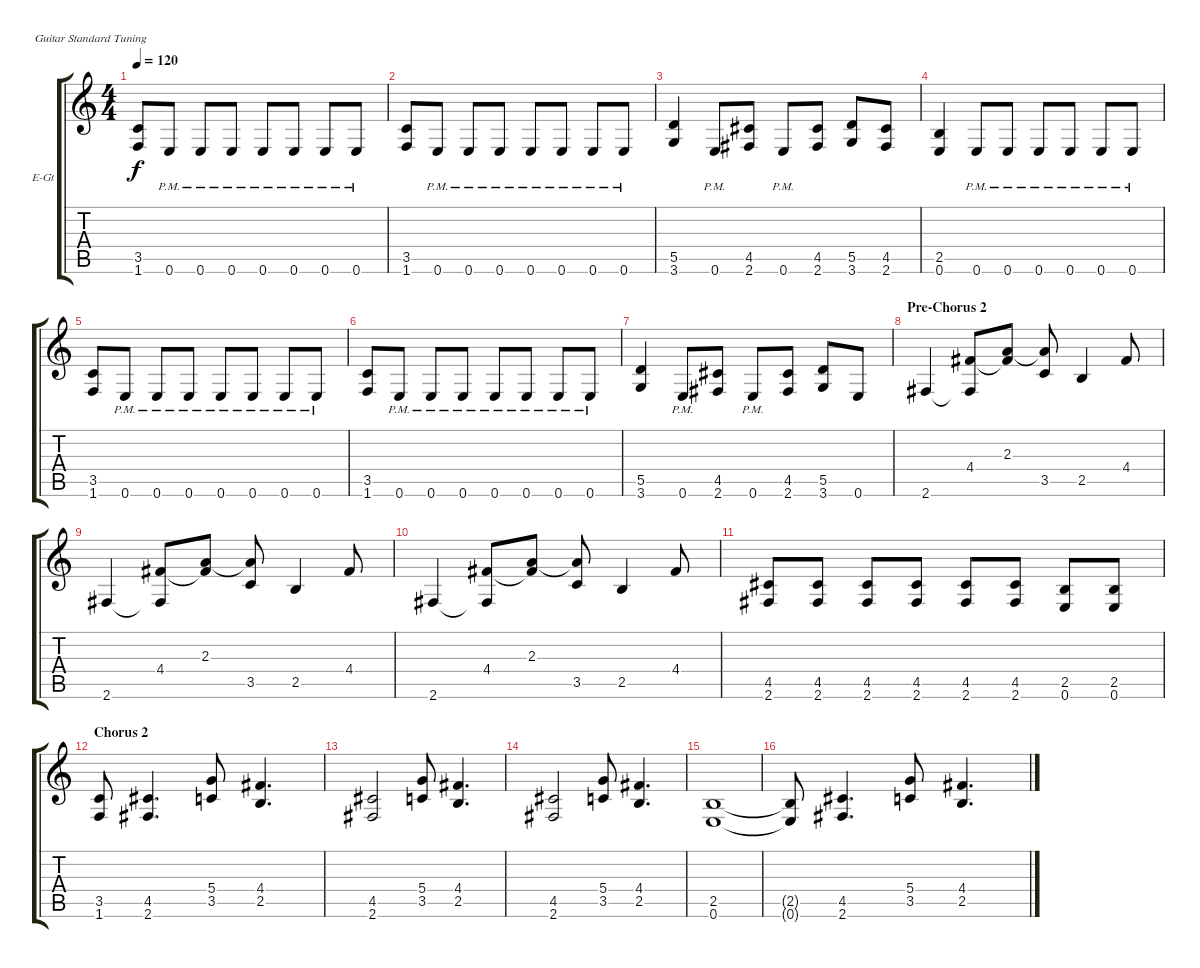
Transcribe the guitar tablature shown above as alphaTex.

\bracketExtendMode groupsimilarinstruments
\firstSystemTrackNameOrientation horizontal
\otherSystemsTrackNameOrientation horizontal
\track ("James Studio" "E-Gt") {instrument distortionguitar}
\staff {score tabs}
\tuning (E4 B3 G3 D3 A2 E2)
\ts (4 4)
\tempo 120
\clef g2
\ks c
(3.5 1.6).8{dy f} 0.6{pm}.8 0.6{pm}.8 0.6{pm}.8 0.6{pm}.8 0.6{pm}.8 0.6{pm}.8 0.6{pm}.8 |
(3.5 1.6).8 0.6{pm}.8 0.6{pm}.8 0.6{pm}.8 0.6{pm}.8 0.6{pm}.8 0.6{pm}.8 0.6{pm}.8 |
(5.5 3.6).4 0.6{pm}.8 (4.5 2.6).8 0.6{pm}.8 (4.5 2.6).8 (5.5 3.6).8 (4.5 2.6).8 |
(2.5 0.6).4 0.6{pm}.8 0.6{pm}.8 0.6{pm}.8 0.6{pm}.8 0.6{pm}.8 0.6{pm}.8 |
(3.5 1.6).8 0.6{pm}.8 0.6{pm}.8 0.6{pm}.8 0.6{pm}.8 0.6{pm}.8 0.6{pm}.8 0.6{pm}.8 |
(3.5 1.6).8 0.6{pm}.8 0.6{pm}.8 0.6{pm}.8 0.6{pm}.8 0.6{pm}.8 0.6{pm}.8 0.6{pm}.8 |
(5.5 3.6).4 0.6{pm}.8 (4.5 2.6).8 0.6{pm}.8 (4.5 2.6).8 (5.5 3.6).8 0.6.8 |
\section ("" "Pre-Chorus 2")
2.6.4 (4.4 2.6{t}).8 (2.3 4.4{t}).8 (2.3{t} 3.5).8 2.5.4 4.4.8 |
2.6.4 (4.4 2.6{t}).8 (2.3 4.4{t}).8 (2.3{t} 3.5).8 2.5.4 4.4.8 |
2.6.4 (4.4 2.6{t}).8 (2.3 4.4{t}).8 (2.3{t} 3.5).8 2.5.4 4.4.8 |
(4.5 2.6).8 (4.5 2.6).8 (4.5 2.6).8 (4.5 2.6).8 (4.5 2.6).8 (4.5 2.6).8 (2.5 0.6).8 (2.5 0.6).8 |
\section ("" "Chorus 2 ")
(3.5 1.6).8 (4.5 2.6).4{d} (5.4 3.5).8 (4.4 2.5).4{d} |
(4.5 2.6).2 (5.4 3.5).8 (4.4 2.5).4{d} |
(4.5 2.6).2 (5.4 3.5).8 (4.4 2.5).4{d} |
(2.5 0.6).1 |
(2.5{t} 0.6{t}).8 (4.5 2.6).4{d} (5.4 3.5).8 (4.4 2.5).4{d}
